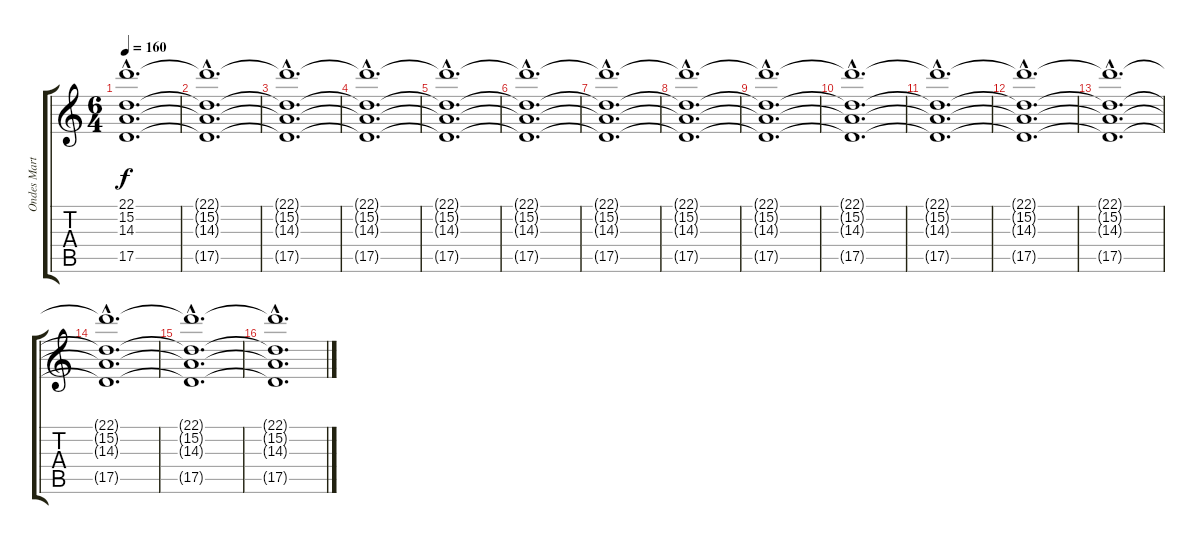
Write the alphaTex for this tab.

\track ("Ondes Martenot - Jonny Greenwwod" "Ondes Mart") {instrument stringensemble2}
\staff {score tabs}
\tuning (E4 B3 G3 D3 A2 E2) {hide}
\ts (6 4)
\tempo 160
\clef g2
\ks c
(22.1{hac t} 15.2{hac t} 14.3{hac t} 17.5{hac t}).1{d dy f} |
(22.1{hac t} 15.2{hac t} 14.3{hac t} 17.5{hac t}).1{d} |
(22.1{hac t} 15.2{hac t} 14.3{hac t} 17.5{hac t}).1{d} |
(22.1{hac t} 15.2{hac t} 14.3{hac t} 17.5{hac t}).1{d} |
(22.1{hac t} 15.2{hac t} 14.3{hac t} 17.5{hac t}).1{d} |
(22.1{hac t} 15.2{hac t} 14.3{hac t} 17.5{hac t}).1{d} |
(22.1{hac t} 15.2{hac t} 14.3{hac t} 17.5{hac t}).1{d} |
(22.1{hac t} 15.2{hac t} 14.3{hac t} 17.5{hac t}).1{d} |
(22.1{hac t} 15.2{hac t} 14.3{hac t} 17.5{hac t}).1{d} |
(22.1{hac t} 15.2{hac t} 14.3{hac t} 17.5{hac t}).1{d} |
(22.1{hac t} 15.2{hac t} 14.3{hac t} 17.5{hac t}).1{d} |
(22.1{hac t} 15.2{hac t} 14.3{hac t} 17.5{hac t}).1{d} |
(22.1{hac t} 15.2{hac t} 14.3{hac t} 17.5{hac t}).1{d} |
(22.1{hac t} 15.2{hac t} 14.3{hac t} 17.5{hac t}).1{d} |
(22.1{hac t} 15.2{hac t} 14.3{hac t} 17.5{hac t}).1{d} |
(22.1{hac t} 15.2{hac t} 14.3{hac t} 17.5{hac t}).1{d}
